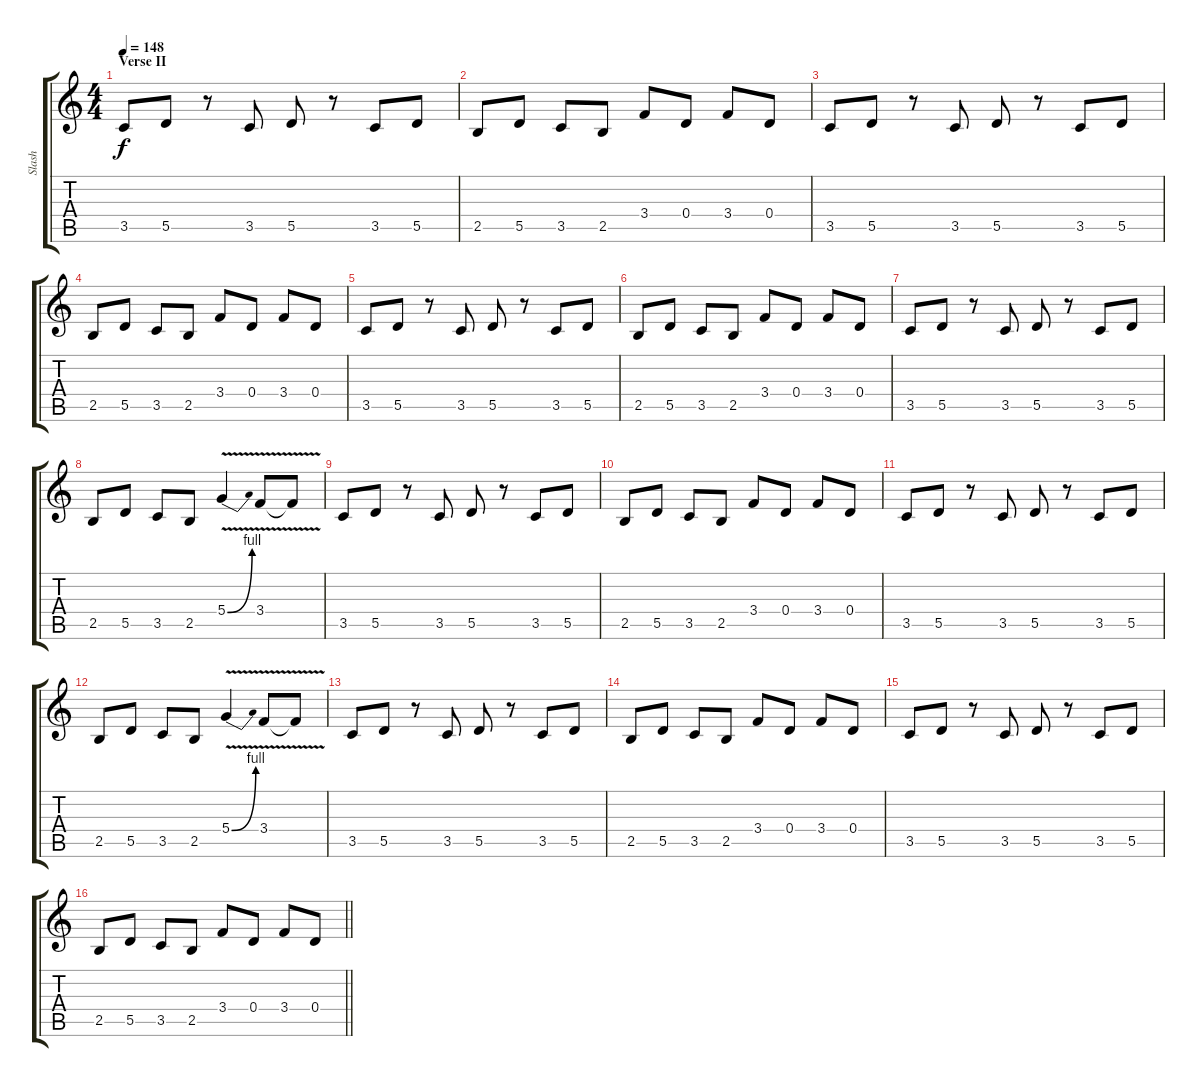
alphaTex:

\track ("Slash" "Slash") {instrument overdrivenguitar}
\staff {score tabs}
\tuning (E4 B3 G3 D3 A2 D2) {hide}
\ts (4 4)
\section ("" "Verse II")
\tempo 148
\clef g2
\ks c
3.5.8{dy f} 5.5.8 r.8 3.5.8 5.5.8 r.8 3.5.8 5.5.8 |
2.5.8 5.5.8 3.5.8 2.5.8 3.4.8 0.4.8 3.4.8 0.4.8 |
3.5.8 5.5.8 r.8 3.5.8 5.5.8 r.8 3.5.8 5.5.8 |
2.5.8 5.5.8 3.5.8 2.5.8 3.4.8 0.4.8 3.4.8 0.4.8 |
3.5.8 5.5.8 r.8 3.5.8 5.5.8 r.8 3.5.8 5.5.8 |
2.5.8 5.5.8 3.5.8 2.5.8 3.4.8 0.4.8 3.4.8 0.4.8 |
3.5.8 5.5.8 r.8 3.5.8 5.5.8 r.8 3.5.8 5.5.8 |
2.5.8 5.5.8 3.5.8 2.5.8 5.4{be (bend 0 0 60 4) v}.4 3.4{v}.8 3.4{t}.8 |
3.5.8 5.5.8 r.8 3.5.8 5.5.8 r.8 3.5.8 5.5.8 |
2.5.8 5.5.8 3.5.8 2.5.8 3.4.8 0.4.8 3.4.8 0.4.8 |
3.5.8 5.5.8 r.8 3.5.8 5.5.8 r.8 3.5.8 5.5.8 |
2.5.8 5.5.8 3.5.8 2.5.8 5.4{be (bend 0 0 60 4) v}.4 3.4{v}.8 3.4{t}.8 |
3.5.8 5.5.8 r.8 3.5.8 5.5.8 r.8 3.5.8 5.5.8 |
2.5.8 5.5.8 3.5.8 2.5.8 3.4.8 0.4.8 3.4.8 0.4.8 |
3.5.8 5.5.8 r.8 3.5.8 5.5.8 r.8 3.5.8 5.5.8 |
\barLineRight lightlight
2.5.8 5.5.8 3.5.8 2.5.8 3.4.8 0.4.8 3.4.8 0.4.8
